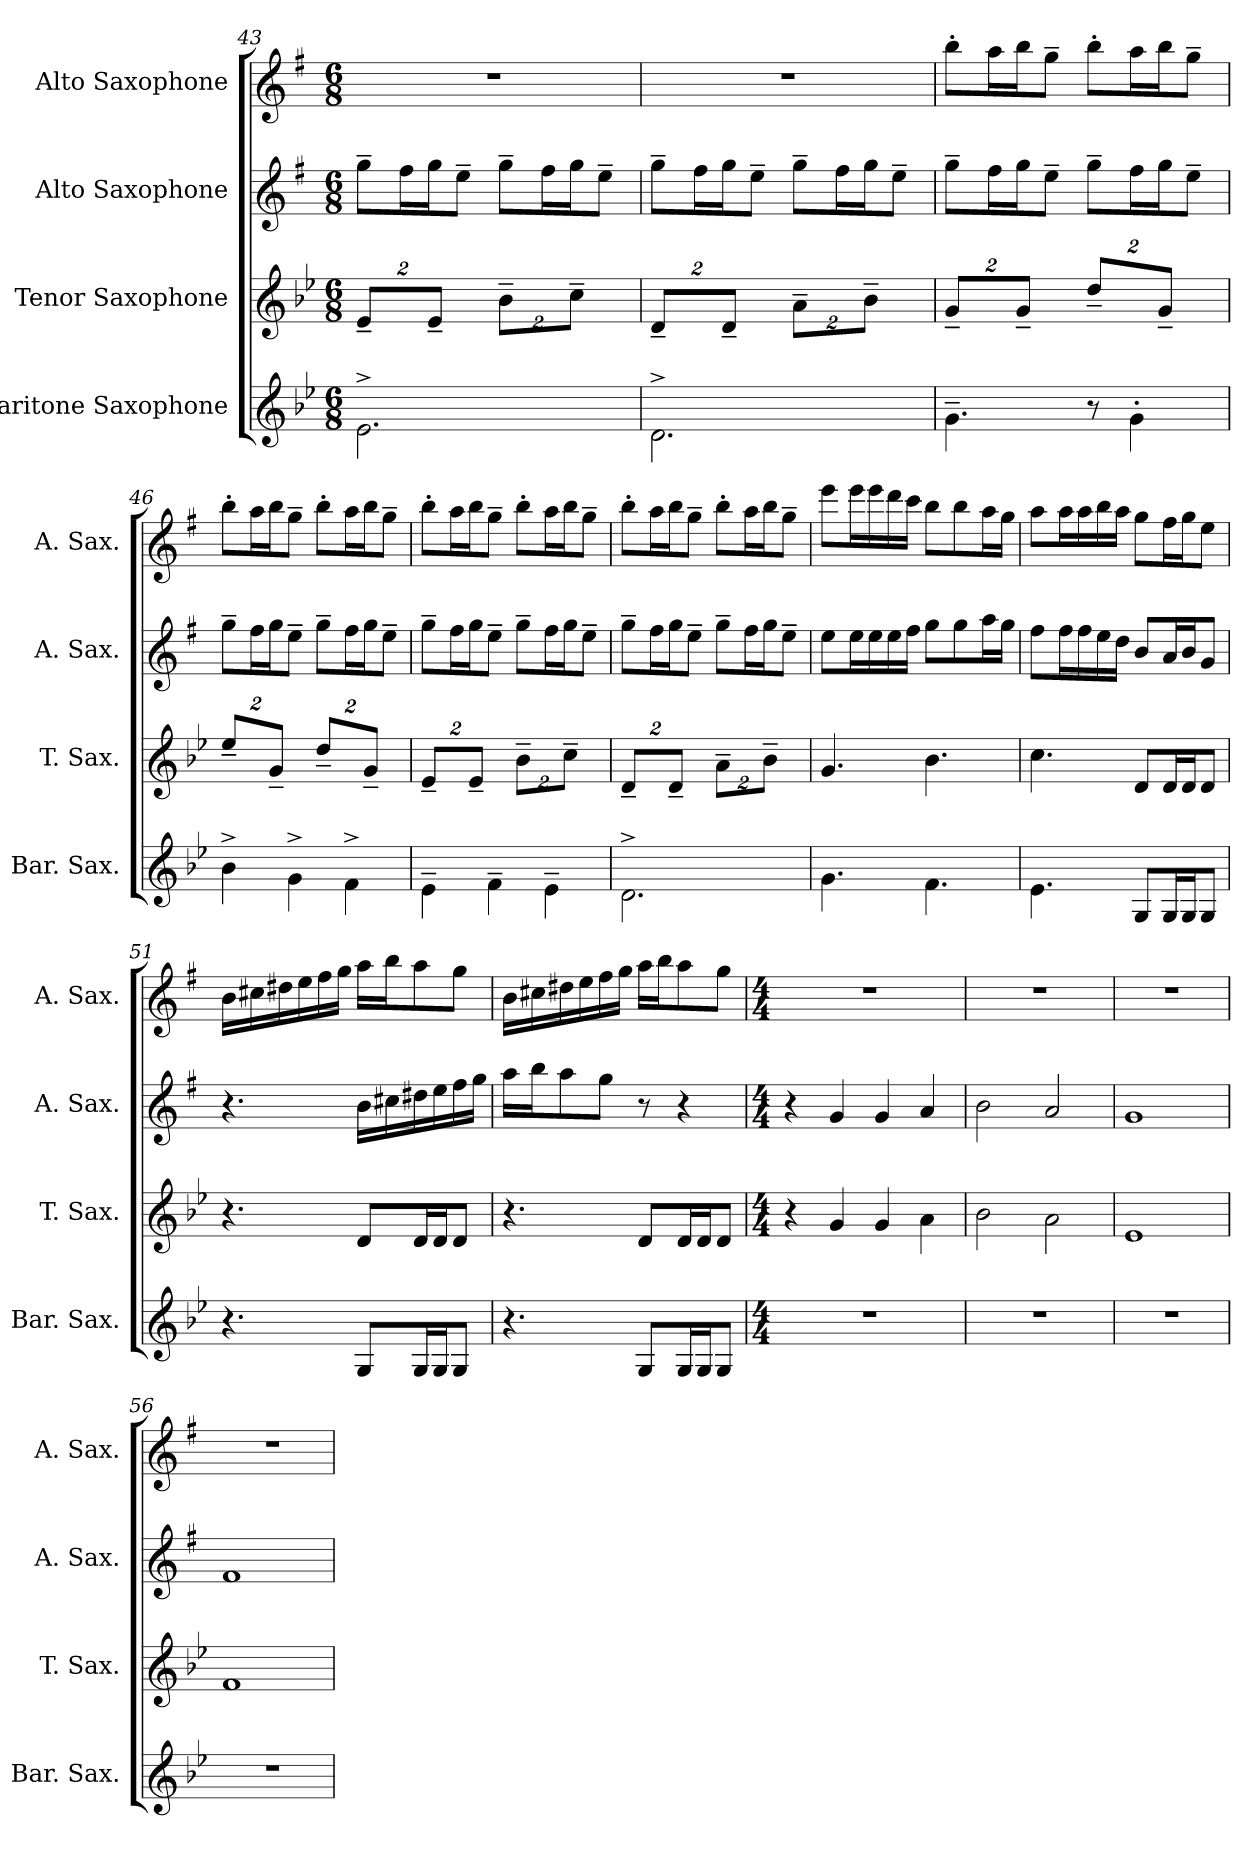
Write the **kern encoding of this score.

**kern	**kern	**kern	**kern
*part4	*part3	*part2	*part1
*staff4	*staff3	*staff2	*staff1
*I"Baritone Saxophone	*I"Tenor Saxophone	*I"Alto Saxophone	*I"Alto Saxophone
*I'Bar. Sax.	*I'T. Sax.	*I'A. Sax.	*I'A. Sax.
*clefG2	*clefG2	*clefG2	*clefG2
*ITrd12c21	*ITrd8c14	*ITrd5c9	*ITrd5c9
*k[b-e-]	*k[b-e-]	*k[b-e-]	*k[b-e-]
*B-:	*B-:	*B-:	*B-:
*M6/8	*M6/8	*M6/8	*M6/8
*	*Xbrackettup	*	*
=43	=43	=43	=43
2.E-^\	16%3E-~/L	8b-~\L	2.r
.	.	16a\L	.
.	16%3E-~/J	16b-\J	.
.	.	8g~\J	.
.	16%3B-~\L	8b-~\L	.
.	.	16a\L	.
.	16%3c~\J	16b-\J	.
.	.	8g~\J	.
=44	=44	=44	=44
2.D^\	16%3D~/L	8b-~\L	2.r
.	.	16a\L	.
.	16%3D~/J	16b-\J	.
.	.	8g~\J	.
.	16%3A~\L	8b-~\L	.
.	.	16a\L	.
.	16%3B-~\J	16b-\J	.
.	.	8g~\J	.
=45	=45	=45	=45
4.G~\	16%3G~/L	8b-~\L	8dd'\L
.	.	16a\L	16cc\L
.	16%3G~/J	16b-\J	16dd\J
.	.	8g~\J	8b-~\J
8r	16%3d~/L	8b-~\L	8dd'\L
4G'\	.	16a\L	16cc\L
.	16%3G~/J	16b-\J	16dd\J
.	.	8g~\J	8b-~\J
!!LO:PB:g=z
=46	=46	=46	=46
4B-^\	16%3e-~/L	8b-~\L	8dd'\L
.	.	16a\L	16cc\L
.	16%3G~/J	16b-\J	16dd\J
4G^\	.	8g~\J	8b-~\J
.	16%3d~/L	8b-~\L	8dd'\L
4F^\	.	16a\L	16cc\L
.	16%3G~/J	16b-\J	16dd\J
.	.	8g~\J	8b-~\J
=47	=47	=47	=47
4E-~\	16%3E-~/L	8b-~\L	8dd'\L
.	.	16a\L	16cc\L
.	16%3E-~/J	16b-\J	16dd\J
4F~\	.	8g~\J	8b-~\J
.	16%3B-~\L	8b-~\L	8dd'\L
4E-~\	.	16a\L	16cc\L
.	16%3c~\J	16b-\J	16dd\J
.	.	8g~\J	8b-~\J
=48	=48	=48	=48
2.D^\	16%3D~/L	8b-~\L	8dd'\L
.	.	16a\L	16cc\L
.	16%3D~/J	16b-\J	16dd\J
.	.	8g~\J	8b-~\J
.	16%3A~\L	8b-~\L	8dd'\L
.	.	16a\L	16cc\L
.	16%3B-~\J	16b-\J	16dd\J
.	.	8g~\J	8b-~\J
=49	=49	=49	=49
4.G\	4.G/	8g\L	8gg\L
.	.	16g\L	16gg\L
.	.	16g\	16gg\
.	.	16g\	16ff\
.	.	16a\JJ	16ee-\JJ
4.F\	4.B-\	8b-\L	8dd\L
.	.	8b-\	8dd\
.	.	16cc\L	16cc\L
.	.	16b-\JJ	16b-\JJ
!!LO:LB:g=z
=50	=50	=50	=50
4.E-\	4.c\	8a\L	8cc\L
.	.	16a\L	16cc\L
.	.	16a\	16cc\
.	.	16g\	16dd\
.	.	16f\JJ	16cc\JJ
8GG/L	8D/L	8d/L	8b-\L
16GG/L	16D/L	16c/L	16a\L
16GG/J	16D/J	16d/J	16b-\J
8GG/J	8D/J	8B-/J	8g\J
=51	=51	=51	=51
4.r	4.r	4.r	16d\LL
.	.	.	16en\
.	.	.	16f#X\
.	.	.	16g\
.	.	.	16a\
.	.	.	16b-\JJ
8GG/L	8D/L	16d\LL	16cc\LL
.	.	16en\	16dd\J
16GG/L	16D/L	16f#X\	8cc\
16GG/J	16D/J	16g\	.
8GG/J	8D/J	16a\	8b-\J
.	.	16b-\JJ	.
=52	=52	=52	=52
4.r	4.r	16cc\LL	16d\LL
.	.	16dd\J	16en\
.	.	8cc\	16f#X\
.	.	.	16g\
.	.	8b-\J	16a\
.	.	.	16b-\JJ
8GG/L	8D/L	8r	16cc\LL
.	.	.	16dd\J
16GG/L	16D/L	4r	8cc\
16GG/J	16D/J	.	.
8GG/J	8D/J	.	8b-\J
!!LO:LB:g=z
=53	=53	=53	=53
*M4/4	*M4/4	*M4/4	*M4/4
1r	4r	4r	1r
.	4G/	4B-/	.
.	4G/	4B-/	.
.	4A\	4c/	.
=54	=54	=54	=54
1r	2B-\	2d\	1r
.	2A\	2c/	.
=55	=55	=55	=55
1r	1E-	1B-	1r
=56	=56	=56	=56
1r	1F	1A	1r
=	=	=	=
*-	*-	*-	*-
